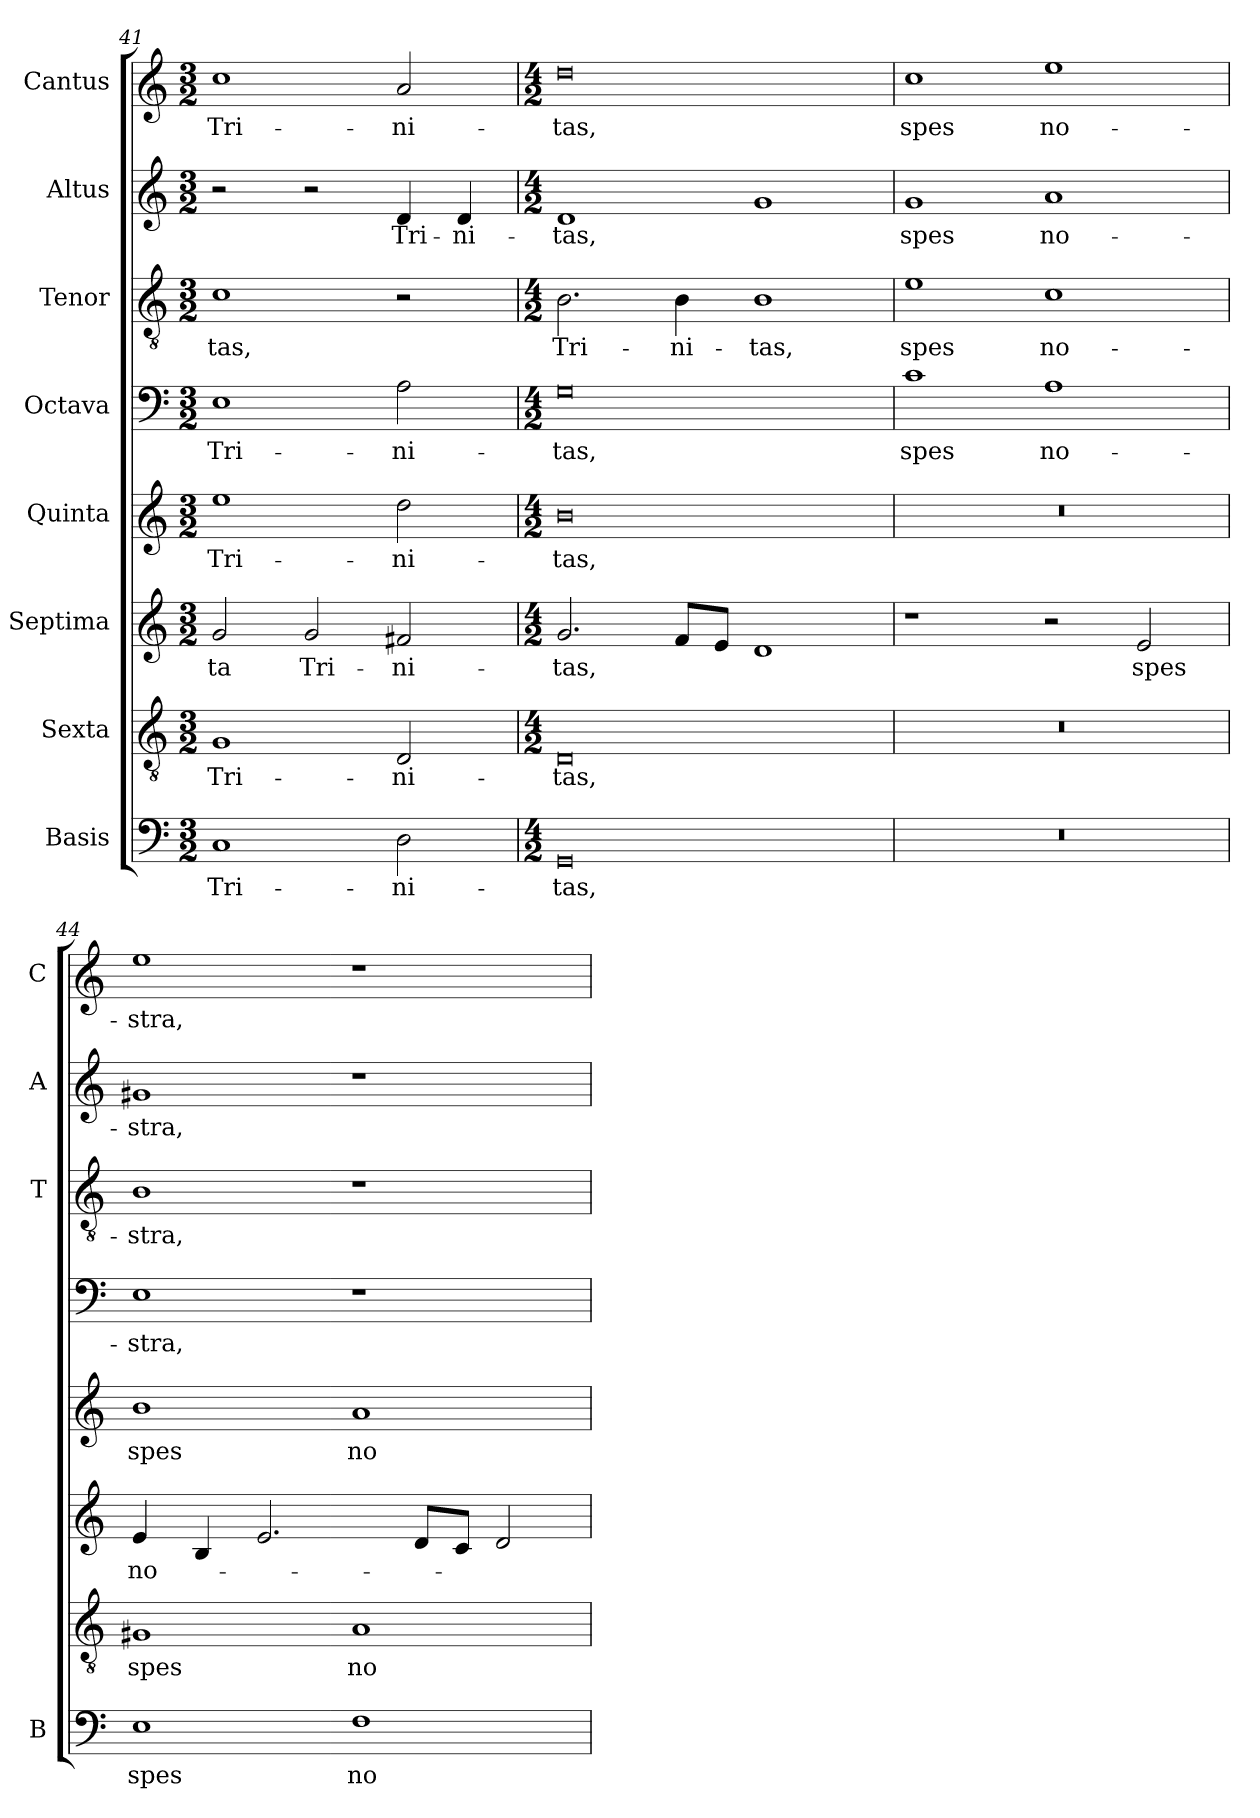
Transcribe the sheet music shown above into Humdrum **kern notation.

**kern	**text	**kern	**text	**kern	**text	**kern	**text	**kern	**text	**kern	**text	**kern	**text	**kern	**text
*part8	*part8	*part7	*part7	*part6	*part6	*part5	*part5	*part4	*part4	*part3	*part3	*part2	*part2	*part1	*part1
*staff8	*staff8	*staff7	*staff7	*staff6	*staff6	*staff5	*staff5	*staff4	*staff4	*staff3	*staff3	*staff2	*staff2	*staff1	*staff1
*I"Basis	*	*I"Sexta	*	*I"Septima	*	*I"Quinta	*	*I"Octava	*	*I"Tenor	*	*I"Altus	*	*I"Cantus	*
*I'B	*	*	*	*	*	*	*	*	*	*I'T	*	*I'A	*	*I'C	*
*clefF4	*	*clefGv2	*	*clefG2	*	*clefG2	*	*clefF4	*	*clefGv2	*	*clefG2	*	*clefG2	*
*k[]	*	*k[]	*	*k[]	*	*k[]	*	*k[]	*	*k[]	*	*k[]	*	*k[]	*
*C:	*	*C:	*	*C:	*	*C:	*	*C:	*	*C:	*	*C:	*	*C:	*
*M3/2	*	*M3/2	*	*M3/2	*	*M3/2	*	*M3/2	*	*M3/2	*	*M3/2	*	*M3/2	*
=41	=41	=41	=41	=41	=41	=41	=41	=41	=41	=41	=41	=41	=41	=41	=41
!	!LO:LY:b	!	!LO:LY:b	!	!LO:LY:b	!	!LO:LY:b	!	!LO:LY:b	!	!LO:LY:b	!	!	!	!LO:LY:b
1C	Tri-	1G	Tri-	2g/	-ta	1ee	Tri-	1E	Tri-	1c	-tas,	2r	.	1cc	Tri-
!	!	!	!	!	!LO:LY:b	!	!	!	!	!	!	!	!	!	!
.	.	.	.	2g/	Tri-	.	.	.	.	.	.	2r	.	.	.
!	!LO:LY:b	!	!LO:LY:b	!	!LO:LY:b	!	!LO:LY:b	!	!LO:LY:b	!	!	!	!LO:LY:b	!	!LO:LY:b
2D\	-ni-	2D/	-ni-	2f#X/	-ni-	2dd\	-ni-	2A\	-ni-	2r	.	4d/	Tri-	2a/	-ni-
!	!	!	!	!	!	!	!	!	!	!	!	!	!LO:LY:b	!	!
.	.	.	.	.	.	.	.	.	.	.	.	4d/	-ni-	.	.
=42	=42	=42	=42	=42	=42	=42	=42	=42	=42	=42	=42	=42	=42	=42	=42
*M4/2	*	*M4/2	*	*M4/2	*	*M4/2	*	*M4/2	*	*M4/2	*	*M4/2	*	*M4/2	*
!	!LO:LY:b	!	!LO:LY:b	!	!LO:LY:b	!	!LO:LY:b	!	!LO:LY:b	!	!LO:LY:b	!	!LO:LY:b	!	!LO:LY:b
0GG	-tas,	0D	-tas,	2.g/	-tas,	0b	-tas,	0G	-tas,	2.B\	Tri-	1d	-tas,	0dd	-tas,
!	!	!	!	!	!	!	!	!	!	!	!LO:LY:b	!	!	!	!
.	.	.	.	8f/L	.	.	.	.	.	4B\	-ni-	.	.	.	.
.	.	.	.	8e/J	.	.	.	.	.	.	.	.	.	.	.
!	!	!	!	!	!	!	!	!	!	!	!LO:LY:b	!	!	!	!
.	.	.	.	1d	.	.	.	.	.	1B	-tas,	1g	.	.	.
=43	=43	=43	=43	=43	=43	=43	=43	=43	=43	=43	=43	=43	=43	=43	=43
!	!	!	!	!	!	!	!	!	!LO:LY:b	!	!LO:LY:b	!	!LO:LY:b	!	!LO:LY:b
0r	.	0r	.	1r	.	0r	.	1c	spes	1e	spes	1g	spes	1cc	spes
!	!	!	!	!	!	!	!	!	!LO:LY:b	!	!LO:LY:b	!	!LO:LY:b	!	!LO:LY:b
.	.	.	.	2r	.	.	.	1A	no-	1c	no-	1a	no-	1ee	no-
!	!	!	!	!	!LO:LY:b	!	!	!	!	!	!	!	!	!	!
.	.	.	.	2e/	spes	.	.	.	.	.	.	.	.	.	.
!!LO:PB:g=z
=44	=44	=44	=44	=44	=44	=44	=44	=44	=44	=44	=44	=44	=44	=44	=44
!	!LO:LY:b	!	!LO:LY:b	!	!LO:LY:b	!	!LO:LY:b	!	!LO:LY:b	!	!LO:LY:b	!	!LO:LY:b	!	!LO:LY:b
1E	spes	1G#X	spes	4e/	no-	1b	spes	1E	-stra,	1B	-stra,	1g#X	-stra,	1ee	-stra,
.	.	.	.	4B/	.	.	.	.	.	.	.	.	.	.	.
.	.	.	.	2.e/	.	.	.	.	.	.	.	.	.	.	.
!	!LO:LY:b	!	!LO:LY:b	!	!	!	!LO:LY:b	!	!	!	!	!	!	!	!
1F	no-	1A	no-	.	.	1a	no-	1r	.	1r	.	1r	.	1r	.
.	.	.	.	8d/L	.	.	.	.	.	.	.	.	.	.	.
.	.	.	.	8c/J	.	.	.	.	.	.	.	.	.	.	.
.	.	.	.	2d/	.	.	.	.	.	.	.	.	.	.	.
=	=	=	=	=	=	=	=	=	=	=	=	=	=	=	=
*-	*-	*-	*-	*-	*-	*-	*-	*-	*-	*-	*-	*-	*-	*-	*-
